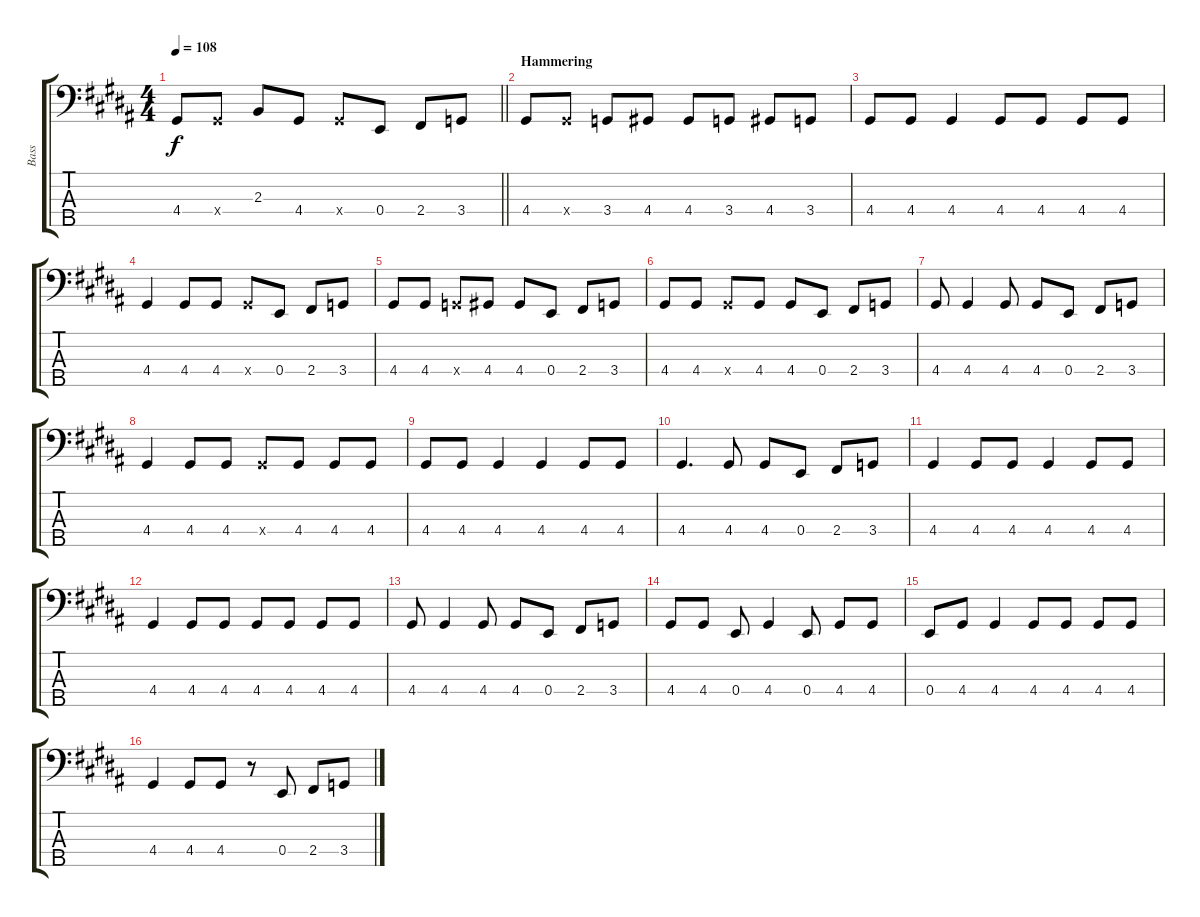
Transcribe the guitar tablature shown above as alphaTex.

\track ("Bass" "Bass") {instrument electricbasspick}
\staff {score tabs}
\tuning (G2 D2 A1 E1 B0) {hide}
\ts (4 4)
\tempo 108
\clef f4
\barLineRight lightlight
\ks g#minor
4.4.8{dy f} 4.4{x}.8 2.3.8 4.4.8 4.4{x}.8 0.4.8 2.4.8 3.4.8 |
\section ("" "Hammering")
4.4.8 4.4{x}.8 3.4.8 4.4.8 4.4.8 3.4.8 4.4.8 3.4.8 |
4.4.8 4.4.8 4.4.4 4.4.8 4.4.8 4.4.8 4.4.8 |
4.4.4 4.4.8 4.4.8 4.4{x}.8 0.4.8 2.4.8 3.4.8 |
4.4.8 4.4.8 3.4{x}.8 4.4.8 4.4.8 0.4.8 2.4.8 3.4.8 |
4.4.8 4.4.8 4.4{x}.8 4.4.8 4.4.8 0.4.8 2.4.8 3.4.8 |
4.4.8 4.4.4 4.4.8 4.4.8 0.4.8 2.4.8 3.4.8 |
4.4.4 4.4.8 4.4.8 4.4{x}.8 4.4.8 4.4.8 4.4.8 |
4.4.8 4.4.8 4.4.4 4.4.4 4.4.8 4.4.8 |
4.4.4{d} 4.4.8 4.4.8 0.4.8 2.4.8 3.4.8 |
4.4.4 4.4.8 4.4.8 4.4.4 4.4.8 4.4.8 |
4.4.4 4.4.8 4.4.8 4.4.8 4.4.8 4.4.8 4.4.8 |
4.4.8 4.4.4 4.4.8 4.4.8 0.4.8 2.4.8 3.4.8 |
4.4.8 4.4.8 0.4.8 4.4.4 0.4.8 4.4.8 4.4.8 |
0.4.8 4.4.8 4.4.4 4.4.8 4.4.8 4.4.8 4.4.8 |
4.4.4 4.4.8 4.4.8 r.8 0.4.8 2.4.8 3.4.8
